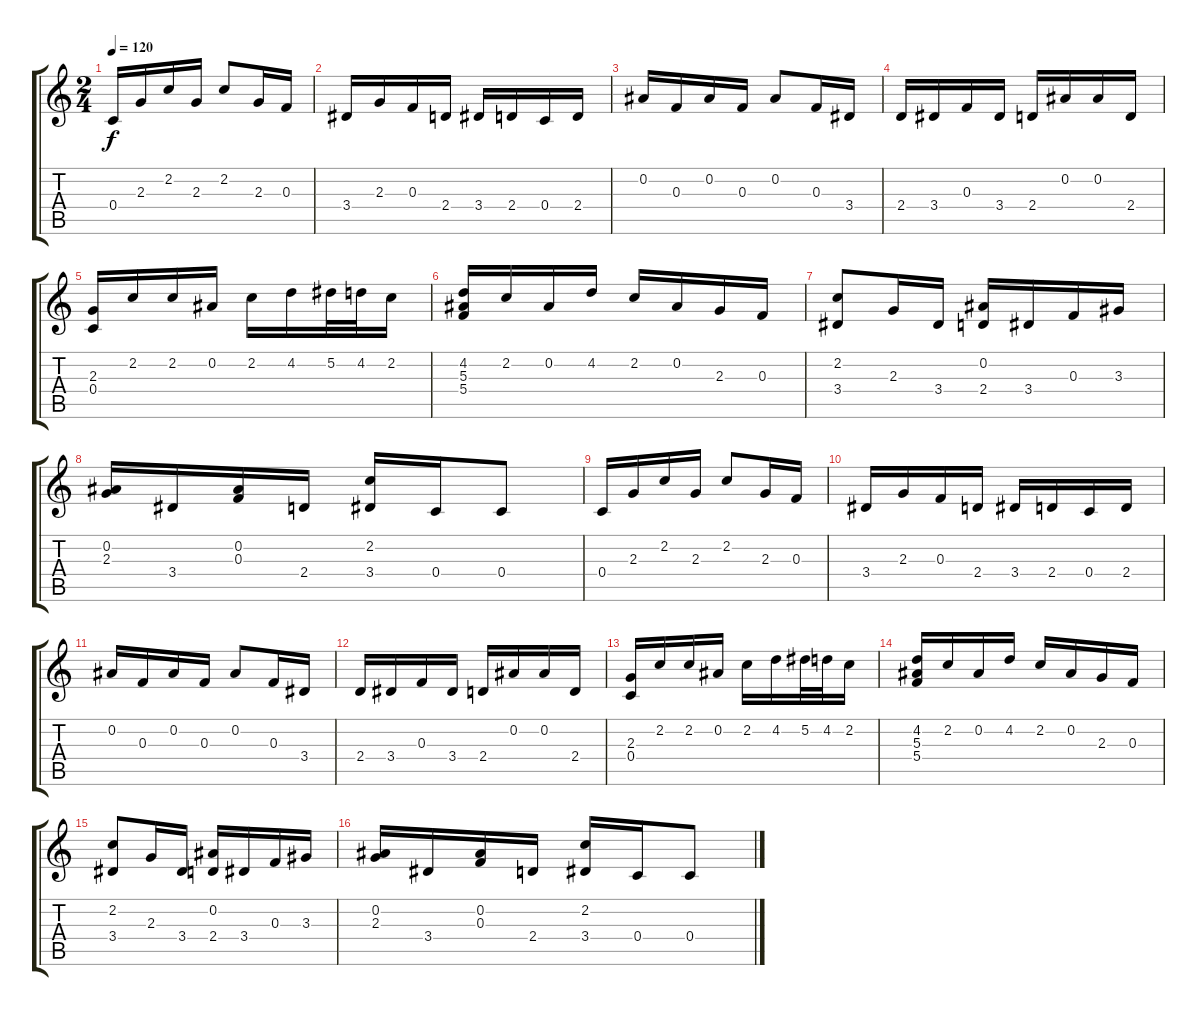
\track "" {instrument acousticguitarnylon}
\staff {score tabs}
\tuning (F4 Bb3 F3 C3 Bb2 C2) {hide}
\ts (2 4)
\tempo 120
\clef g2
\ks c
0.4.16{dy f instrument acousticguitarnylon} 2.3.16 2.2.16 2.3.16 2.2.8 2.3.16 0.3.16 |
3.4.16 2.3.16 0.3.16 2.4.16 3.4.16 2.4.16 0.4.16 2.4.16 |
0.2.16 0.3.16 0.2.16 0.3.16 0.2.8 0.3.16 3.4.16 |
2.4.16 3.4.16 0.3.16 3.4.16 2.4.16 0.2.16 0.2.16 2.4.16 |
(2.3 0.4).16 2.2.16 2.2.16 0.2.16 2.2.16 4.2.16 5.2.32 4.2.32 2.2.16 |
(4.2 5.3 5.4).16 2.2.16 0.2.16 4.2.16 2.2.16 0.2.16 2.3.16 0.3.16 |
(2.2 3.4).8 2.3.16 3.4.16 (0.2 2.4).16 3.4.16 0.3.16 3.3.16 |
(0.2 2.3).16 3.4.16 (0.2 0.3).16 2.4.16 (2.2 3.4).16 0.4.16 0.4.8 |
0.4.16 2.3.16 2.2.16 2.3.16 2.2.8 2.3.16 0.3.16 |
3.4.16 2.3.16 0.3.16 2.4.16 3.4.16 2.4.16 0.4.16 2.4.16 |
0.2.16 0.3.16 0.2.16 0.3.16 0.2.8 0.3.16 3.4.16 |
2.4.16 3.4.16 0.3.16 3.4.16 2.4.16 0.2.16 0.2.16 2.4.16 |
(2.3 0.4).16 2.2.16 2.2.16 0.2.16 2.2.16 4.2.16 5.2.32 4.2.32 2.2.16 |
(4.2 5.3 5.4).16 2.2.16 0.2.16 4.2.16 2.2.16 0.2.16 2.3.16 0.3.16 |
(2.2 3.4).8 2.3.16 3.4.16 (0.2 2.4).16 3.4.16 0.3.16 3.3.16 |
(0.2 2.3).16 3.4.16 (0.2 0.3).16 2.4.16 (2.2 3.4).16 0.4.16 0.4.8
